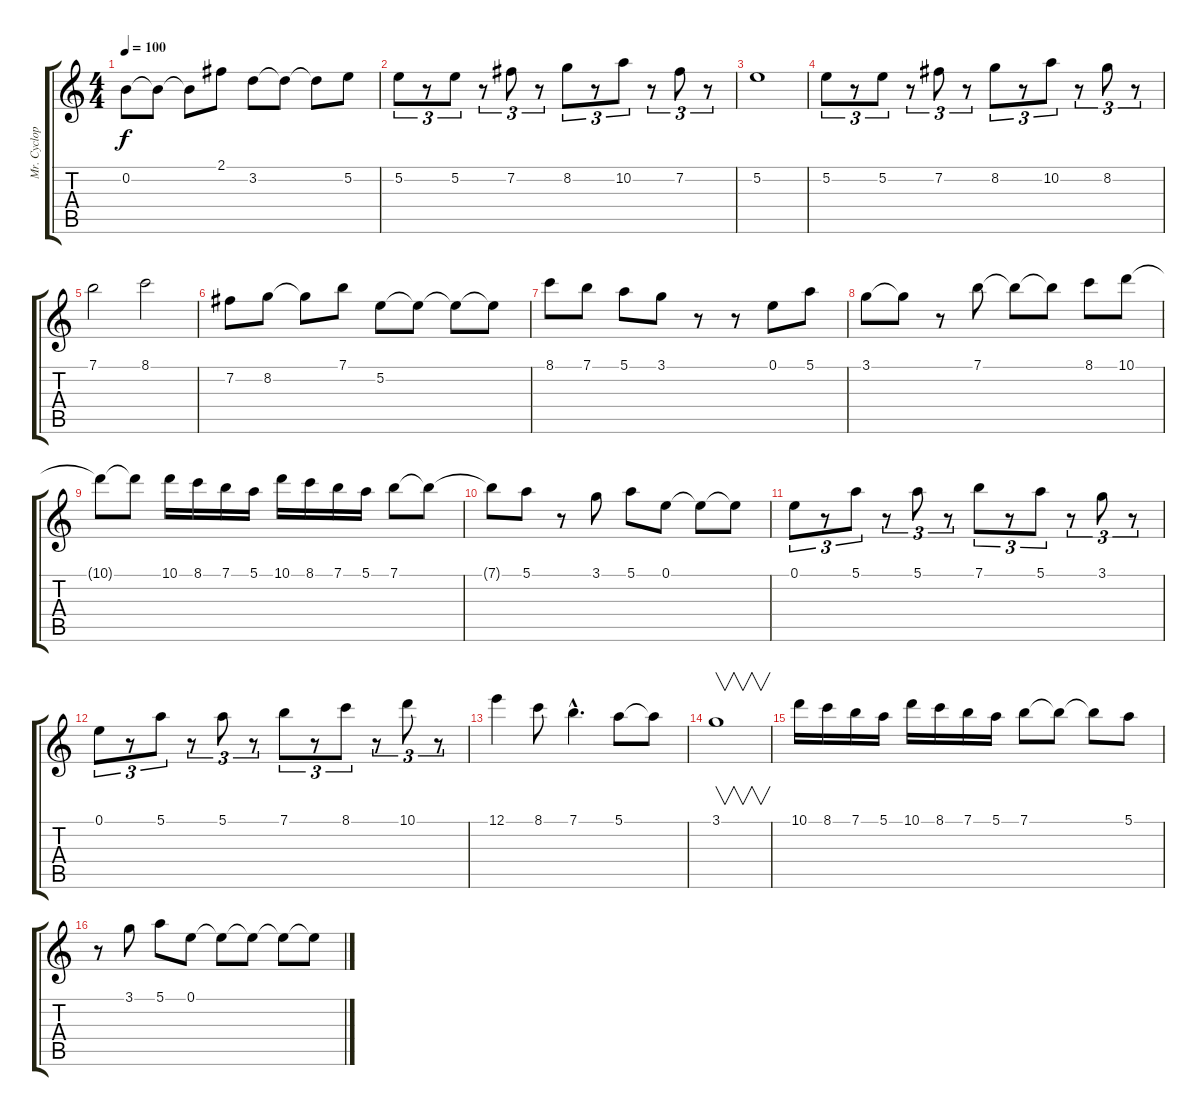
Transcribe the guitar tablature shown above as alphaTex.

\track ("Mr. Cyclop" "Mr. Cyclop") {instrument electricguitarjazz}
\staff {score tabs}
\tuning (E4 B3 G3 D3 A2 E2) {hide}
\ts (4 4)
\tempo 100
\clef g2
\ks c
0.2.8{dy f} 0.2{t}.8 0.2{t}.8 2.1.8 3.2.8 3.2{t}.8 3.2{t}.8 5.2.8 |
5.2.8{tu (3 2)} r.8{tu (3 2)} 5.2.8{tu (3 2)} r.8{tu (3 2)} 7.2.8{tu (3 2)} r.8{tu (3 2)} 8.2.8{tu (3 2)} r.8{tu (3 2)} 10.2.8{tu (3 2)} r.8{tu (3 2)} 7.2.8{tu (3 2)} r.8{tu (3 2)} |
5.2.1 |
5.2.8{tu (3 2)} r.8{tu (3 2)} 5.2.8{tu (3 2)} r.8{tu (3 2)} 7.2.8{tu (3 2)} r.8{tu (3 2)} 8.2.8{tu (3 2)} r.8{tu (3 2)} 10.2.8{tu (3 2)} r.8{tu (3 2)} 8.2.8{tu (3 2)} r.8{tu (3 2)} |
7.1.2 8.1.2 |
7.2.8 8.2.8 8.2{t}.8 7.1.8 5.2.8 5.2{t}.8 5.2{t}.8 5.2{t}.8 |
8.1.8 7.1.8 5.1.8 3.1.8 r.8 r.8 0.1.8 5.1.8 |
3.1.8 3.1{t}.8 r.8 7.1.8 7.1{t}.8 7.1{t}.8 8.1.8 10.1.8 |
10.1{t}.8 10.1{t}.8 10.1.16 8.1.16 7.1.16 5.1.16 10.1.16 8.1.16 7.1.16 5.1.16 7.1.8 7.1{t}.8 |
7.1{t}.8 5.1.8 r.8 3.1.8 5.1.8 0.1.8 0.1{t}.8 0.1{t}.8 |
0.1.8{tu (3 2)} r.8{tu (3 2)} 5.1.8{tu (3 2)} r.8{tu (3 2)} 5.1.8{tu (3 2)} r.8{tu (3 2)} 7.1.8{tu (3 2)} r.8{tu (3 2)} 5.1.8{tu (3 2)} r.8{tu (3 2)} 3.1.8{tu (3 2)} r.8{tu (3 2)} |
0.1.8{tu (3 2)} r.8{tu (3 2)} 5.1.8{tu (3 2)} r.8{tu (3 2)} 5.1.8{tu (3 2)} r.8{tu (3 2)} 7.1.8{tu (3 2)} r.8{tu (3 2)} 8.1.8{tu (3 2)} r.8{tu (3 2)} 10.1.8{tu (3 2)} r.8{tu (3 2)} |
12.1.4 8.1.8 7.1{hac}.4{d} 5.1.8 5.1{t}.8 |
3.1.1{v} |
10.1.16 8.1.16 7.1.16 5.1.16 10.1.16 8.1.16 7.1.16 5.1.16 7.1.8 7.1{t}.8 7.1{t}.8 5.1.8 |
r.8 3.1.8 5.1.8 0.1.8 0.1{t}.8 0.1{t}.8 0.1{t}.8 0.1{t}.8
